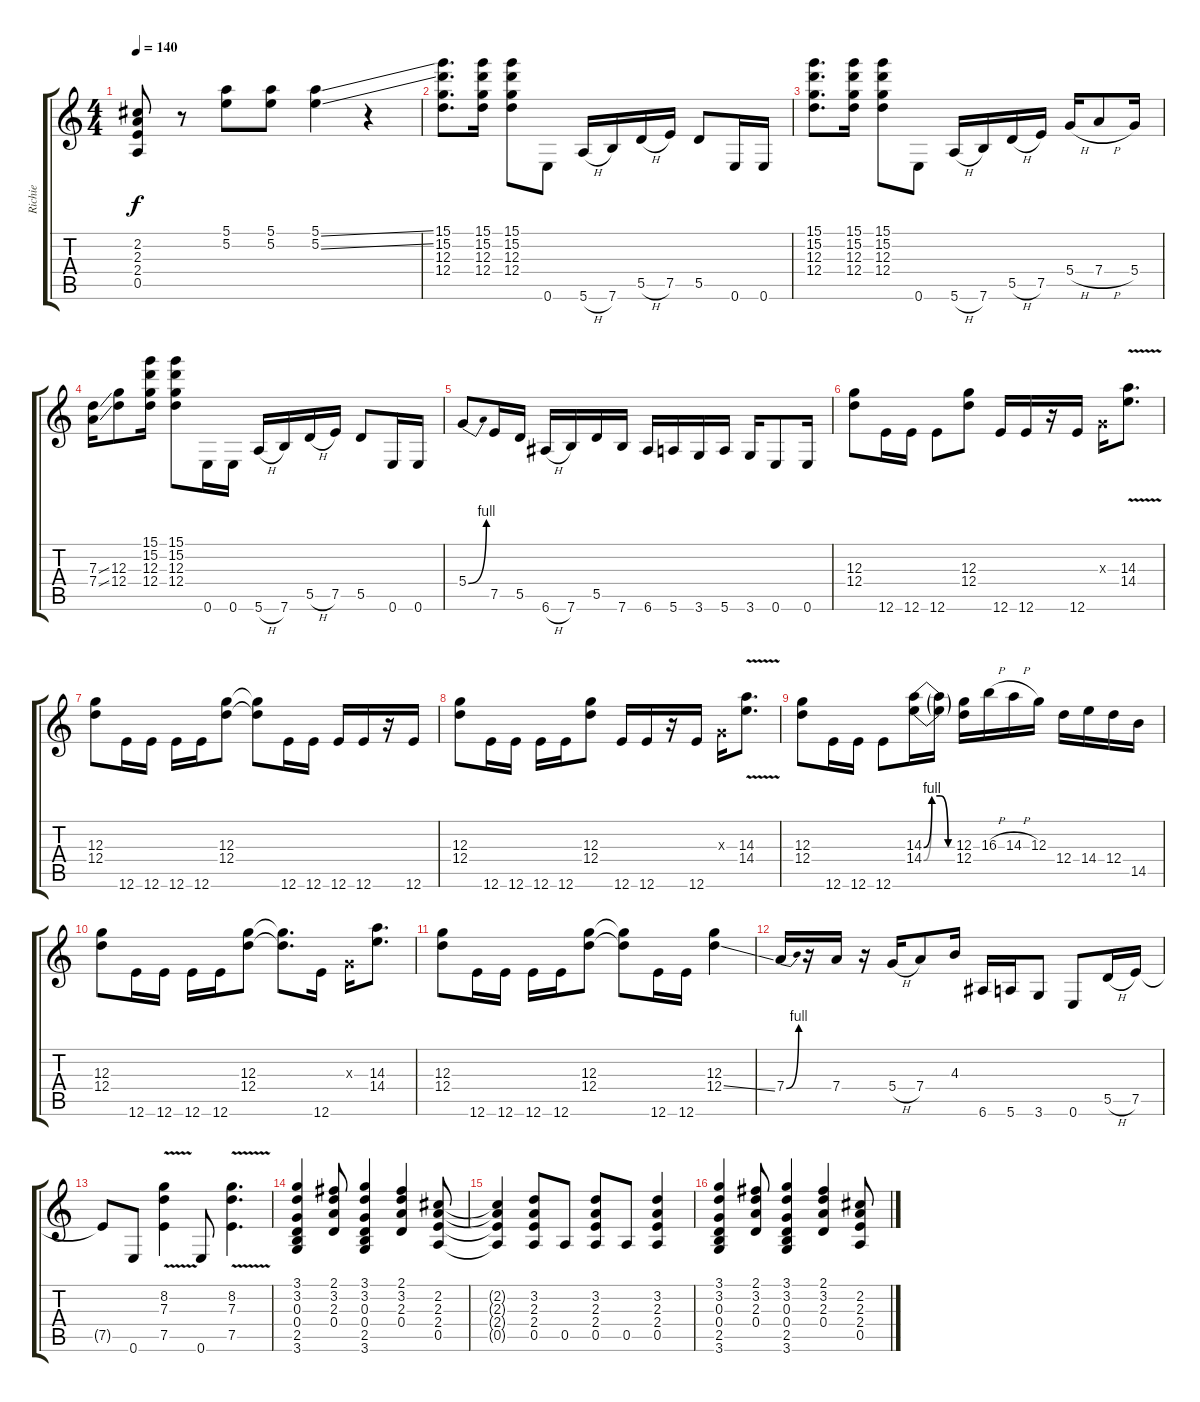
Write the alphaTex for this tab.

\track ("Richie" "Richie") {instrument distortionguitar}
\staff {score tabs}
\tuning (E4 B3 G3 D3 A2 E2) {hide}
\ts (4 4)
\tempo 140
\clef g2
\ks c
(2.2{t} 2.3{t} 2.4{t} 0.5{t}).8{dy f} r.8 (5.1 5.2).8 (5.1 5.2).8 (5.1{ss} 5.2{ss}).4 r.4 |
(15.1 15.2 12.3 12.4).8{d} (15.1 15.2 12.3 12.4).16 (15.1 15.2 12.3 12.4).8 0.6.8 5.6{h}.16 7.6.16 5.5{h}.16 7.5.16 5.5.8 0.6.16 0.6.16 |
(15.1 15.2 12.3 12.4).8{d} (15.1 15.2 12.3 12.4).16 (15.1 15.2 12.3 12.4).8 0.6.8 5.6{h}.16 7.6.16 5.5{h}.16 7.5.16 5.4{h}.16 7.4{h}.8 5.4.16 |
(7.3{ss} 7.4{ss}).16 (12.3 12.4).8 (15.1 15.2 12.3 12.4).16 (15.1 15.2 12.3 12.4).8 0.6.16 0.6.16 5.6{h}.16 7.6.16 5.5{h}.16 7.5.16 5.5.8 0.6.16 0.6.16 |
5.4{be (bend 0 0 60 4)}.8 7.5.16 5.5.16 6.6{h}.16 7.6.16 5.5.16 7.6.16 6.6.16 5.6.16 3.6.16 5.6.16 3.6.16 0.6.8 0.6.16 |
(12.3 12.4).8 12.6.16 12.6.16 12.6.8 (12.3 12.4).8 12.6.16 12.6.16 r.16 12.6.16 0.3{x}.16 (14.3 14.4{v}).8{d} |
(12.3 12.4).8 12.6.16 12.6.16 12.6.16 12.6.16 (12.3 12.4).8 (12.3{t} 12.4{t}).8 12.6.16 12.6.16 12.6.16 12.6.16 r.16 12.6.16 |
(12.3 12.4).8 12.6.16 12.6.16 12.6.16 12.6.16 (12.3 12.4).8 12.6.16 12.6.16 r.16 12.6.16 0.3{x}.16 (14.3 14.4{v}).8{d} |
(12.3 12.4).8 12.6.16 12.6.16 12.6.8 (14.3{be (custom 0 0 15 4 30 4 45 0 60 0)} 14.4{be (custom 0 0 15 4 30 4 45 0 60 0)}).16 (14.3{t} 14.4{t}).16 (12.3 12.4).16 16.3{h}.16 14.3{h}.16 12.3.16 12.4.16 14.4.16 12.4.16 14.5.16 |
(12.3 12.4).8 12.6.16 12.6.16 12.6.16 12.6.16 (12.3 12.4).8 (12.3{t} 12.4{t}).8{d} 12.6.16 0.3{x}.16 (14.3 14.4).8{d} |
(12.3 12.4).8 12.6.16 12.6.16 12.6.16 12.6.16 (12.3 12.4).8 (12.3{t} 12.4{t}).8 12.6.16 12.6.16 (12.3 12.4{ss}).4 |
7.4{be (bend 0 0 60 4)}.16 r.16 7.4.16 r.16 5.4{h}.16 7.4.8 4.3.16 6.6.16 5.6.16 3.6.8 0.6.8 5.5{h}.16 7.5.16 |
7.5{t}.8 0.6.8 (8.2{v} 7.3 7.5).4 0.6.8 (8.2{v} 7.3 7.5).4{d} |
(3.1 3.2 0.3 0.4 2.5 3.6).4 (2.1 3.2 2.3 0.4).8 (3.1 3.2 0.3 0.4 2.5 3.6).4 (2.1 3.2 2.3 0.4).4 (2.2 2.3 2.4 0.5).8 |
(2.2{t} 2.3{t} 2.4{t} 0.5{t}).4 (3.2 2.3 2.4 0.5).8 0.5.8 (3.2 2.3 2.4 0.5).8 0.5.8 (3.2 2.3 2.4 0.5).4 |
(3.1 3.2 0.3 0.4 2.5 3.6).4 (2.1 3.2 2.3 0.4).8 (3.1 3.2 0.3 0.4 2.5 3.6).4 (2.1 3.2 2.3 0.4).4 (2.2 2.3 2.4 0.5).8
